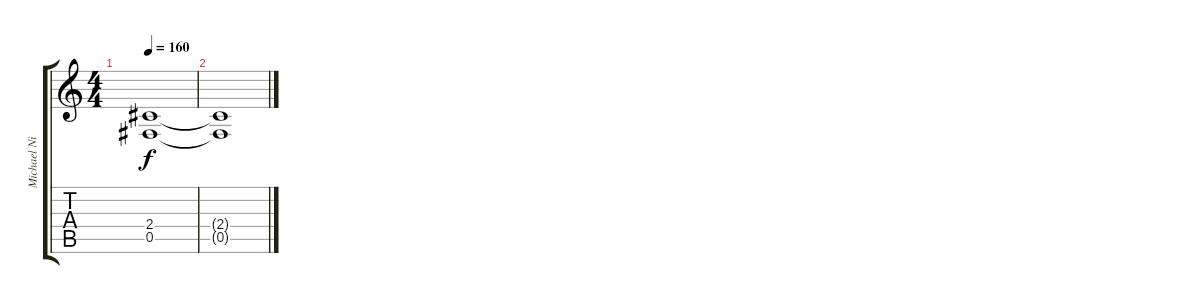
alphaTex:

\track ("Michael Niklasson" "Michael Ni") {instrument overdrivenguitar}
\staff {score tabs}
\tuning (Db4 Ab3 E3 B2 Gb2 Db2) {hide}
\ts (4 4)
\tempo 160
\clef g2
\ks c
(2.4{t} 0.5{t}).1{dy f} |
(2.4{t} 0.5{t}).1
